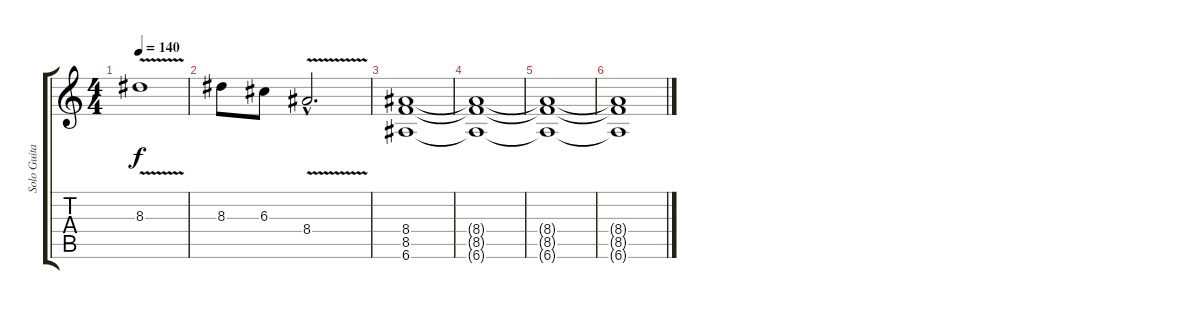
\track ("Solo Guitar" "Solo Guita") {instrument distortionguitar}
\staff {score tabs}
\tuning (E4 B3 G3 D3 A2 E2) {hide}
\ts (4 4)
\tempo 140
\clef g2
\ks c
8.3{v}.1{dy f} |
8.3.8 6.3.8 8.4{v hac}.2{d} |
(8.4 8.5 6.6).1 |
(8.4{t} 8.5{t} 6.6{t}).1{volume 0} |
(8.4{t} 8.5{t} 6.6{t}).1 |
(8.4{t} 8.5{t} 6.6{t}).1
